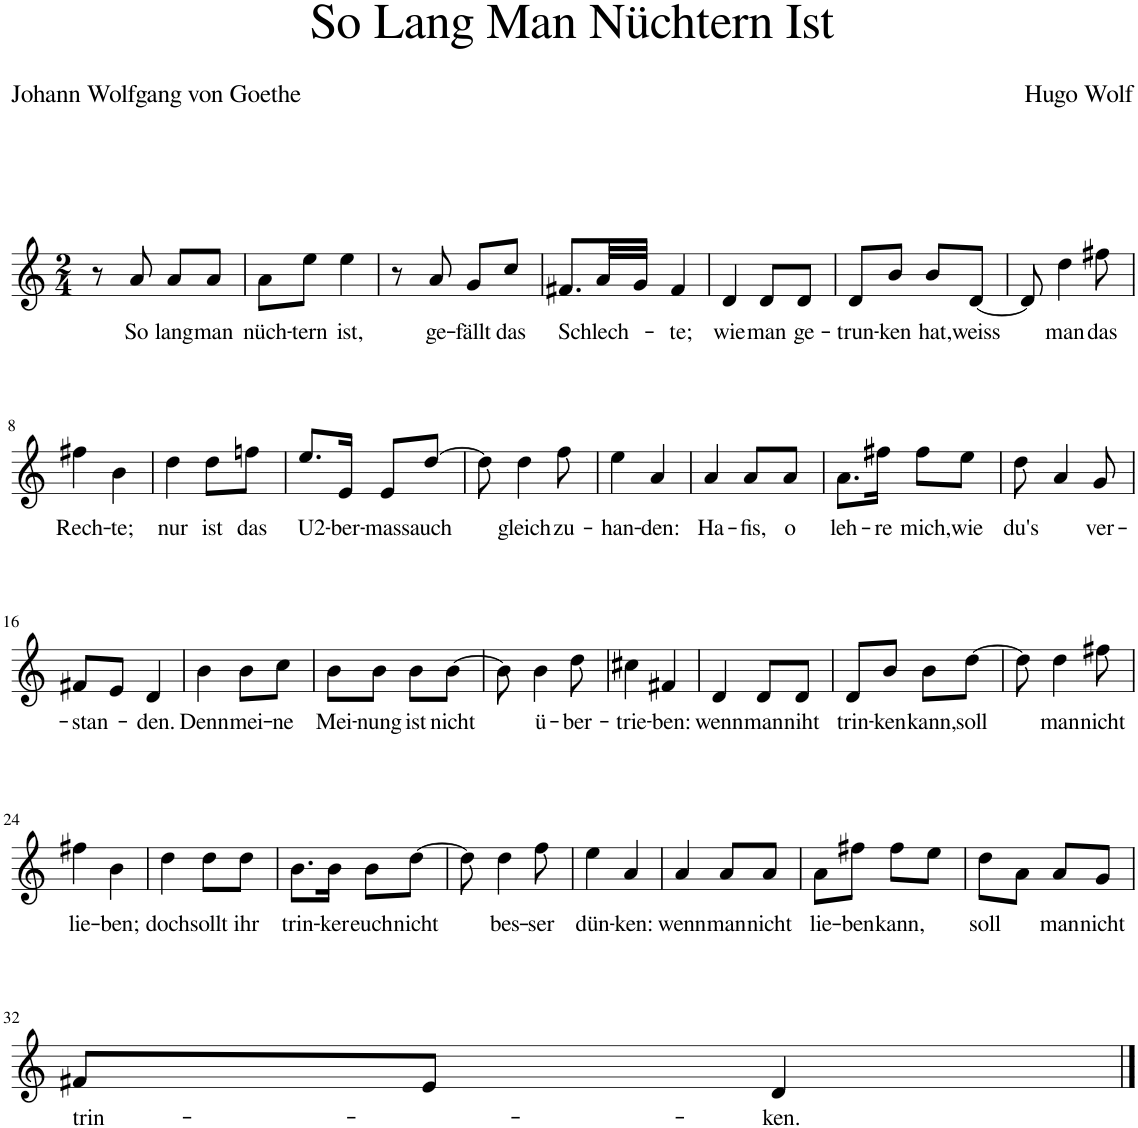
**kern	**text
*part1	*part1
*staff1	*staff1
*I"Piano	*
*I'Pno	*
*clefG2	*
*k[]	*
*M2/4	*
=1	=1
8r	.
!	!LO:LY:b
8a/	So
!	!LO:LY:b
8a/L	lang
!	!LO:LY:b
8a/J	man
=2	=2
!	!LO:LY:b
8a\L	nüch-
!	!LO:LY:b
8ee\J	-tern
!	!LO:LY:b
4ee\	ist,
=3	=3
8r	.
!	!LO:LY:b
8a/	ge-
!	!LO:LY:b
8g/L	-fällt
!	!LO:LY:b
8cc/J	das
=4	=4
!	!LO:LY:b
8.f#X/L	Schlech-
32a/LL	.
32g/JJJ	.
!	!LO:LY:b
4f#/	-te;
=5	=5
!	!LO:LY:b
4d/	wie
!	!LO:LY:b
8d/L	man
!	!LO:LY:b
8d/J	ge-
=6	=6
!	!LO:LY:b
8d/L	-trun-
!	!LO:LY:b
8b/J	-ken
!	!LO:LY:b
8b/L	hat,
!	!LO:LY:b
[8d/J	weiss
=7	=7
8d/]	.
!	!LO:LY:b
4dd\	man
!	!LO:LY:b
8ff#X\	das
!!LO:LB:g=z
=8	=8
!	!LO:LY:b
4ff#X\	Rech-
!	!LO:LY:b
4b\	-te;
=9	=9
!	!LO:LY:b
4dd\	nur
!	!LO:LY:b
8dd\L	ist
!	!LO:LY:b
8ffn\J	das
=10	=10
!	!LO:LY:b
8.ee/L	U2-
!	!LO:LY:b
16e/Jk	-ber-
!	!LO:LY:b
8e/L	-mass
!	!LO:LY:b
[8dd/J	auch
=11	=11
8dd\]	.
!	!LO:LY:b
4dd\	gleich
!	!LO:LY:b
8ff\	zu-
=12	=12
!	!LO:LY:b
4ee\	-han-
!	!LO:LY:b
4a/	-den:
=13	=13
!	!LO:LY:b
4a/	Ha-
!	!LO:LY:b
8a/L	-fis,
!	!LO:LY:b
8a/J	o
=14	=14
!	!LO:LY:b
8.a\L	leh-
!	!LO:LY:b
16ff#X\Jk	-re
!	!LO:LY:b
8ff#\L	mich,
!	!LO:LY:b
8ee\J	wie
=15	=15
!	!LO:LY:b
8dd\	du's
4a/	.
!	!LO:LY:b
8g/	ver-
!!LO:LB:g=z
=16	=16
!	!LO:LY:b
8f#X/L	-stan-
8e/J	.
!	!LO:LY:b
4d/	-den.
=17	=17
!	!LO:LY:b
4b\	Denn
!	!LO:LY:b
8b\L	mei-
!	!LO:LY:b
8cc\J	-ne
=18	=18
!	!LO:LY:b
8b\L	Mei-
!	!LO:LY:b
8b\J	-nung
!	!LO:LY:b
8b\L	ist
!	!LO:LY:b
[8b\J	nicht
=19	=19
8b\]	.
!	!LO:LY:b
4b\	ü-
!	!LO:LY:b
8dd\	-ber-
=20	=20
!	!LO:LY:b
4cc#X\	-trie-
!	!LO:LY:b
4f#X/	-ben:
=21	=21
!	!LO:LY:b
4d/	wenn
!	!LO:LY:b
8d/L	man
!	!LO:LY:b
8d/J	niht
=22	=22
!	!LO:LY:b
8d/L	trin-
!	!LO:LY:b
8b/J	-ken
!	!LO:LY:b
8b\L	kann,
!	!LO:LY:b
[8dd\J	soll
=23	=23
8dd\]	.
!	!LO:LY:b
4dd\	man
!	!LO:LY:b
8ff#X\	nicht
!!LO:LB:g=z
=24	=24
!	!LO:LY:b
4ff#X\	lie-
!	!LO:LY:b
4b\	-ben;
=25	=25
!	!LO:LY:b
4dd\	doch
!	!LO:LY:b
8dd\L	sollt
!	!LO:LY:b
8dd\J	ihr
=26	=26
!	!LO:LY:b
8.b\L	trin-
!	!LO:LY:b
16b\Jk	-ker
!	!LO:LY:b
8b\L	euch
!	!LO:LY:b
[8dd\J	nicht
=27	=27
8dd\]	.
!	!LO:LY:b
4dd\	bes-
!	!LO:LY:b
8ff\	-ser
=28	=28
!	!LO:LY:b
4ee\	dün-
!	!LO:LY:b
4a/	-ken:
=29	=29
!	!LO:LY:b
4a/	wenn
!	!LO:LY:b
8a/L	man
!	!LO:LY:b
8a/J	nicht
=30	=30
!	!LO:LY:b
8a\L	lie-
!	!LO:LY:b
8ff#X\J	-ben
!	!LO:LY:b
8ff#\L	kann,
8ee\J	.
=31	=31
!	!LO:LY:b
8dd\L	soll
8a\J	.
!	!LO:LY:b
8a/L	man
!	!LO:LY:b
8g/J	nicht
!!LO:LB:g=z
=32	=32
!	!LO:LY:b
8f#X/L	trin-
8e/J	.
!	!LO:LY:b
4d/	-ken.
==	==
*-	*-
